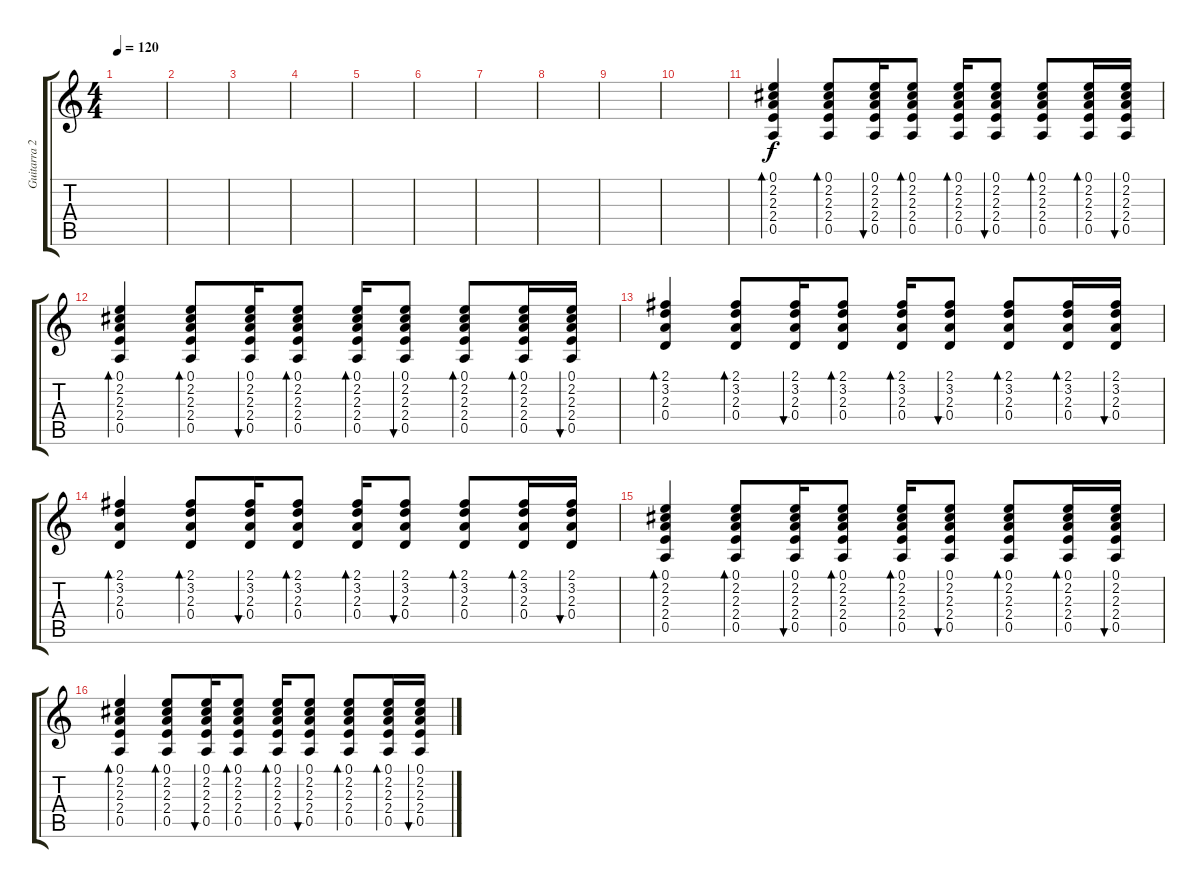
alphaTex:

\track ("Guitarra 2" "Guitarra 2") {instrument acousticguitarsteel}
\staff {score tabs}
\tuning (E4 B3 G3 D3 A2 E2) {hide}
\ts (4 4)
\tempo 120
\clef g2
\ks c
|
|
|
|
|
|
|
|
|
|
(0.1 2.2 2.3 2.4 0.5).4{bd 60} (0.1 2.2 2.3 2.4 0.5).8{bd 60} (0.1 2.2 2.3 2.4 0.5).16{bu 30} (0.1 2.2 2.3 2.4 0.5).8{bd 60} (0.1 2.2 2.3 2.4 0.5).16{bd 30} (0.1 2.2 2.3 2.4 0.5).8{bu 60} (0.1 2.2 2.3 2.4 0.5).8{bd 60} (0.1 2.2 2.3 2.4 0.5).16{bd 30} (0.1 2.2 2.3 2.4 0.5).16{bu 30} |
(0.1 2.2 2.3 2.4 0.5).4{bd 60} (0.1 2.2 2.3 2.4 0.5).8{bd 60} (0.1 2.2 2.3 2.4 0.5).16{bu 30} (0.1 2.2 2.3 2.4 0.5).8{bd 60} (0.1 2.2 2.3 2.4 0.5).16{bd 30} (0.1 2.2 2.3 2.4 0.5).8{bu 60} (0.1 2.2 2.3 2.4 0.5).8{bd 60} (0.1 2.2 2.3 2.4 0.5).16{bd 30} (0.1 2.2 2.3 2.4 0.5).16{bu 30} |
(2.1 3.2 2.3 0.4).4{bd 60} (2.1 3.2 2.3 0.4).8{bd 60} (2.1 3.2 2.3 0.4).16{bu 30} (2.1 3.2 2.3 0.4).8{bd 60} (2.1 3.2 2.3 0.4).16{bd 30} (2.1 3.2 2.3 0.4).8{bu 60} (2.1 3.2 2.3 0.4).8{bd 60} (2.1 3.2 2.3 0.4).16{bd 30} (2.1 3.2 2.3 0.4).16{bu 30} |
(2.1 3.2 2.3 0.4).4{bd 60} (2.1 3.2 2.3 0.4).8{bd 60} (2.1 3.2 2.3 0.4).16{bu 30} (2.1 3.2 2.3 0.4).8{bd 60} (2.1 3.2 2.3 0.4).16{bd 30} (2.1 3.2 2.3 0.4).8{bu 60} (2.1 3.2 2.3 0.4).8{bd 60} (2.1 3.2 2.3 0.4).16{bd 30} (2.1 3.2 2.3 0.4).16{bu 30} |
(0.1 2.2 2.3 2.4 0.5).4{bd 60} (0.1 2.2 2.3 2.4 0.5).8{bd 60} (0.1 2.2 2.3 2.4 0.5).16{bu 30} (0.1 2.2 2.3 2.4 0.5).8{bd 60} (0.1 2.2 2.3 2.4 0.5).16{bd 30} (0.1 2.2 2.3 2.4 0.5).8{bu 60} (0.1 2.2 2.3 2.4 0.5).8{bd 60} (0.1 2.2 2.3 2.4 0.5).16{bd 30} (0.1 2.2 2.3 2.4 0.5).16{bu 30} |
(0.1 2.2 2.3 2.4 0.5).4{bd 60} (0.1 2.2 2.3 2.4 0.5).8{bd 60} (0.1 2.2 2.3 2.4 0.5).16{bu 30} (0.1 2.2 2.3 2.4 0.5).8{bd 60} (0.1 2.2 2.3 2.4 0.5).16{bd 30} (0.1 2.2 2.3 2.4 0.5).8{bu 60} (0.1 2.2 2.3 2.4 0.5).8{bd 60} (0.1 2.2 2.3 2.4 0.5).16{bd 30} (0.1 2.2 2.3 2.4 0.5).16{bu 30}
